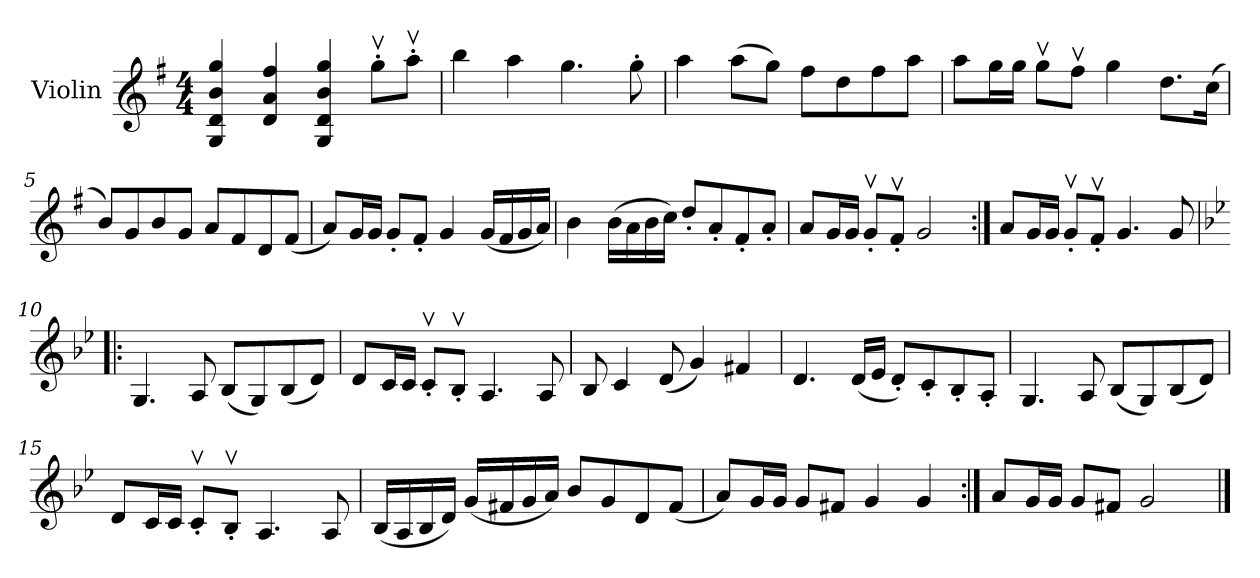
**kern
*part1
*staff1
*I"Violin
*I'Vln.
*clefG2
*k[f#]
*M4/4
=1
4G/ 4d/ 4b/ 4gg/
4d/ 4a/ 4ff#/
4G/ 4d/ 4b/ 4gg/
8ggv'\L
8aav'\J
=2
4bb\
4aa\
4.gg\
8gg'\
=3
4aa\
(8aa\L
8gg\J)
8ff#\L
8dd\
8ff#\
8aa\J
!!LO:LB:g=z
=4
8aa\L
16gg\L
16gg\JJ
8ggv\L
8ff#v\J
4gg\
8.dd\L
(16cc\Jk
=5
8b/L)
8g/
8b/
8g/J
8a/L
8f#/
8d/
(8f#/J
=6
8a/L)
16g/L
16g/JJ
8g'/L
8f#'/J
4g/
(16g/LL
16f#/
16g/
16a/JJ)
!!LO:LB:g=z
=7
4b\
(16b\LL
16a\
16b\
16cc\JJ)
8dd'/L
8a'/
8f#'/
8a'/J
=8
8a/L
16g/L
16g/JJ
8gv'/L
8f#v'/J
2g/
=9:|!
8a/L
16g/L
16g/JJ
8gv'/L
8f#v'/J
4.g/
8g/
!!LO:LB:g=z
=10!|:
*k[b-e-]
4.G/
8A/
(8B-/L
8G/)
(8B-/
8d/J)
=11
8d/L
16c/L
16c/JJ
8cv'/L
8B-v'/J
4.A/
8A/
=12
8B-/
4c/
(8d/
4g/)
4f#X/
!!LO:LB:g=z
=13
4.d/
(16d/LL
16e-/JJ
8d'/L)
8c'/
8B-'/
8A'/J
=14
4.G/
8A/
(8B-/L
8G/)
(8B-/
8d/J)
=15
8d/L
16c/L
16c/JJ
8cv'/L
8B-v'/J
4.A/
8A/
!!LO:LB:g=z
=16
(16B-/LL
16A/
16B-/
16d/JJ)
(16g/LL
16f#X/
16g/
16a/JJ)
8b-/L
8g/
8d/
(8f#/J
=17
8a/L)
16g/L
16g/JJ
8g/L
8f#X/J
4g/
4g/
=18:|!
8a/L
16g/L
16g/JJ
8g/L
8f#X/J
2g/
==
*-
